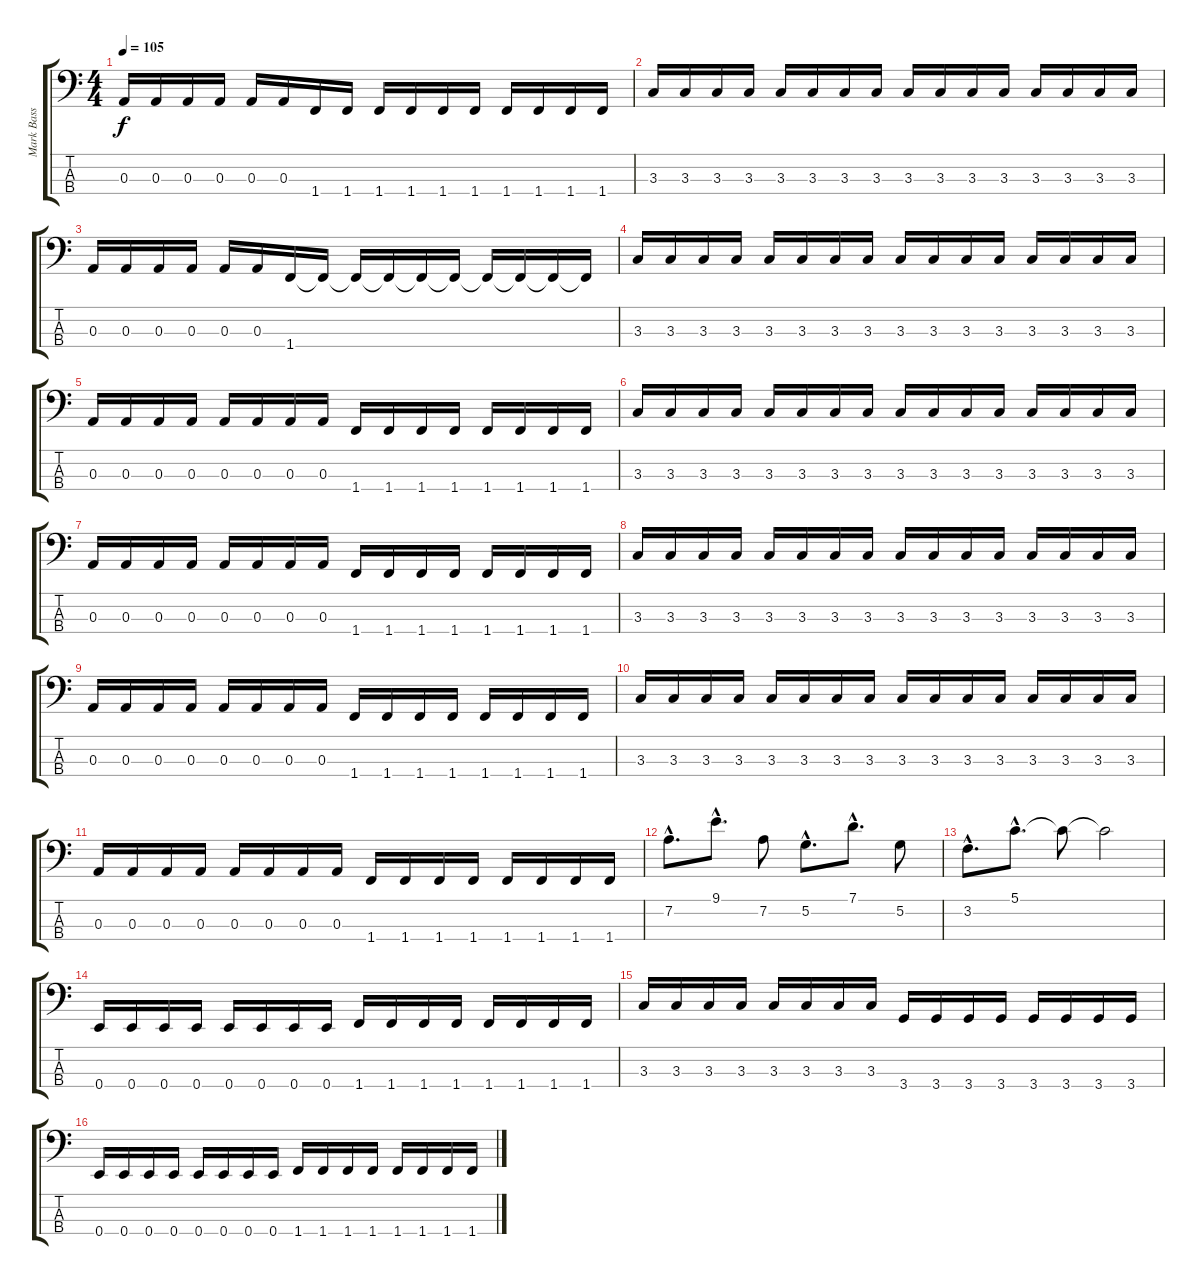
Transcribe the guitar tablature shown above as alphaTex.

\track ("Mark Bass" "Mark Bass") {instrument electricbasspick}
\staff {score tabs}
\tuning (G2 D2 A1 E1) {hide}
\ts (4 4)
\tempo 105
\clef f4
\ks c
0.3.16{dy f} 0.3.16 0.3.16 0.3.16 0.3.16 0.3.16 1.4.16 1.4.16 1.4.16 1.4.16 1.4.16 1.4.16 1.4.16 1.4.16 1.4.16 1.4.16 |
3.3.16 3.3.16 3.3.16 3.3.16 3.3.16 3.3.16 3.3.16 3.3.16 3.3.16 3.3.16 3.3.16 3.3.16 3.3.16 3.3.16 3.3.16 3.3.16 |
0.3.16 0.3.16 0.3.16 0.3.16 0.3.16 0.3.16 1.4.16 1.4{t}.16 1.4{t}.16 1.4{t}.16 1.4{t}.16 1.4{t}.16 1.4{t}.16 1.4{t}.16 1.4{t}.16 1.4{t}.16 |
3.3.16 3.3.16 3.3.16 3.3.16 3.3.16 3.3.16 3.3.16 3.3.16 3.3.16 3.3.16 3.3.16 3.3.16 3.3.16 3.3.16 3.3.16 3.3.16 |
0.3.16 0.3.16 0.3.16 0.3.16 0.3.16 0.3.16 0.3.16 0.3.16 1.4.16 1.4.16 1.4.16 1.4.16 1.4.16 1.4.16 1.4.16 1.4.16 |
3.3.16 3.3.16 3.3.16 3.3.16 3.3.16 3.3.16 3.3.16 3.3.16 3.3.16 3.3.16 3.3.16 3.3.16 3.3.16 3.3.16 3.3.16 3.3.16 |
0.3.16 0.3.16 0.3.16 0.3.16 0.3.16 0.3.16 0.3.16 0.3.16 1.4.16 1.4.16 1.4.16 1.4.16 1.4.16 1.4.16 1.4.16 1.4.16 |
3.3.16 3.3.16 3.3.16 3.3.16 3.3.16 3.3.16 3.3.16 3.3.16 3.3.16 3.3.16 3.3.16 3.3.16 3.3.16 3.3.16 3.3.16 3.3.16 |
0.3.16 0.3.16 0.3.16 0.3.16 0.3.16 0.3.16 0.3.16 0.3.16 1.4.16 1.4.16 1.4.16 1.4.16 1.4.16 1.4.16 1.4.16 1.4.16 |
3.3.16 3.3.16 3.3.16 3.3.16 3.3.16 3.3.16 3.3.16 3.3.16 3.3.16 3.3.16 3.3.16 3.3.16 3.3.16 3.3.16 3.3.16 3.3.16 |
0.3.16 0.3.16 0.3.16 0.3.16 0.3.16 0.3.16 0.3.16 0.3.16 1.4.16 1.4.16 1.4.16 1.4.16 1.4.16 1.4.16 1.4.16 1.4.16 |
7.2{hac}.8{d} 9.1{hac}.8{d} 7.2.8 5.2{hac}.8{d} 7.1{hac}.8{d} 5.2.8 |
3.2{hac}.8{d} 5.1{hac}.8{d} 5.1{t}.8 5.1{t}.2 |
0.4.16 0.4.16 0.4.16 0.4.16 0.4.16 0.4.16 0.4.16 0.4.16 1.4.16 1.4.16 1.4.16 1.4.16 1.4.16 1.4.16 1.4.16 1.4.16 |
3.3.16 3.3.16 3.3.16 3.3.16 3.3.16 3.3.16 3.3.16 3.3.16 3.4.16 3.4.16 3.4.16 3.4.16 3.4.16 3.4.16 3.4.16 3.4.16 |
0.4.16 0.4.16 0.4.16 0.4.16 0.4.16 0.4.16 0.4.16 0.4.16 1.4.16 1.4.16 1.4.16 1.4.16 1.4.16 1.4.16 1.4.16 1.4.16
